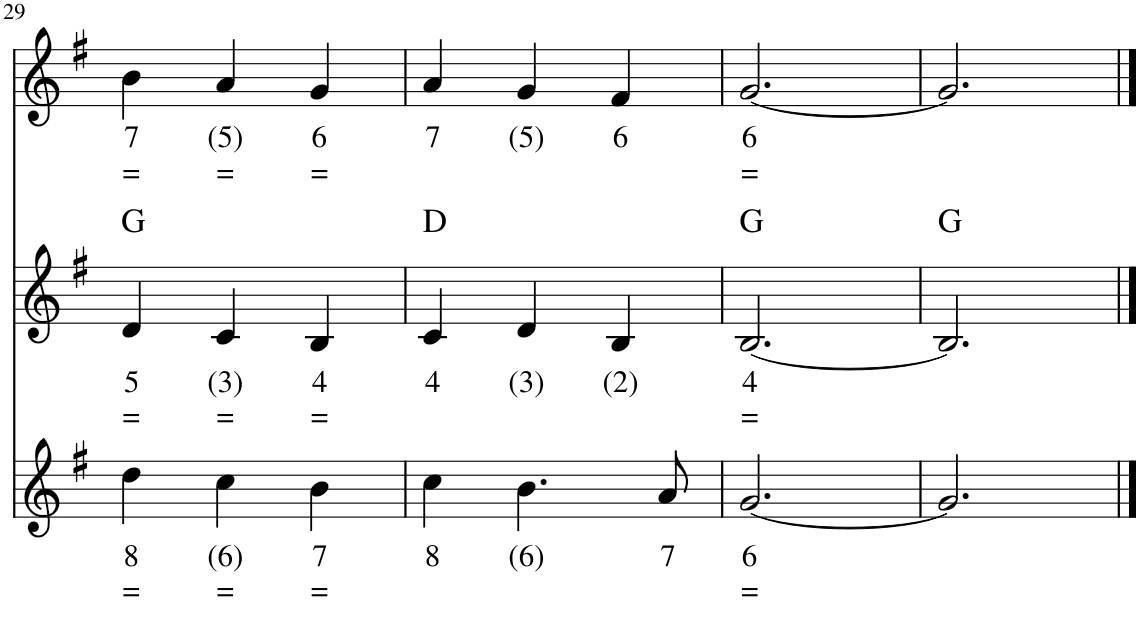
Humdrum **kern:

**kern	**text	**text	**kern	**text	**text	**harte	**kern	**text	**text
*part3	*part3	*part3	*part2	*part2	*part2	*part2	*part1	*part1	*part1
*staff3	*staff3	*staff3	*staff2	*staff2	*staff2	*	*staff1	*staff1	*staff1
*I"Stem	*	*	*I"Stem	*	*	*	*I"Stem	*	*
!!LO:PB:g=z
*clefG2	*	*	*clefG2	*	*	*	*clefG2	*	*
*k[f#]	*	*	*k[f#]	*	*	*	*k[f#]	*	*
*M3/4	*	*	*M3/4	*	*	*	*M3/4	*	*
=29	=29	=29	=29	=29	=29	=29	=29	=29	=29
!	!LO:LY:b	!LO:LY:b	!	!LO:LY:b	!LO:LY:b	!	!	!LO:LY:b	!LO:LY:b
4dd\	8	=	4d/	5	=	G:maj	4b\	7	=
!	!LO:LY:b	!LO:LY:b	!	!LO:LY:b	!LO:LY:b	!	!	!LO:LY:b	!LO:LY:b
4cc\	(6)	=	4c/	(3)	=	.	4a/	(5)	=
!	!LO:LY:b	!LO:LY:b	!	!LO:LY:b	!LO:LY:b	!	!	!LO:LY:b	!LO:LY:b
4b\	7	=	4B/	4	=	.	4g/	6	=
=30	=30	=30	=30	=30	=30	=30	=30	=30	=30
!	!LO:LY:b	!	!	!LO:LY:b	!	!	!	!LO:LY:b	!
4cc\	8	.	4c/	4	.	D:maj	4a/	7	.
!	!LO:LY:b	!	!	!LO:LY:b	!	!	!	!LO:LY:b	!
4.b\	(6)	.	4d/	(3)	.	.	4g/	(5)	.
!	!	!	!	!LO:LY:b	!	!	!	!LO:LY:b	!
.	.	.	4B/	(2)	.	.	4f#/	6	.
!	!LO:LY:b	!	!	!	!	!	!	!	!
8a/	7	.	.	.	.	.	.	.	.
=31	=31	=31	=31	=31	=31	=31	=31	=31	=31
!	!LO:LY:b	!LO:LY:b	!	!LO:LY:b	!LO:LY:b	!	!	!LO:LY:b	!LO:LY:b
[2.g/	6	=	[2.B/	4	=	G:maj	[2.g/	6	=
=32	=32	=32	=32	=32	=32	=32	=32	=32	=32
2.g/]	.	.	2.B/]	.	.	G:maj	2.g/]	.	.
==	==	==	==	==	==	==	==	==	==
*-	*-	*-	*-	*-	*-	*-	*-	*-	*-
